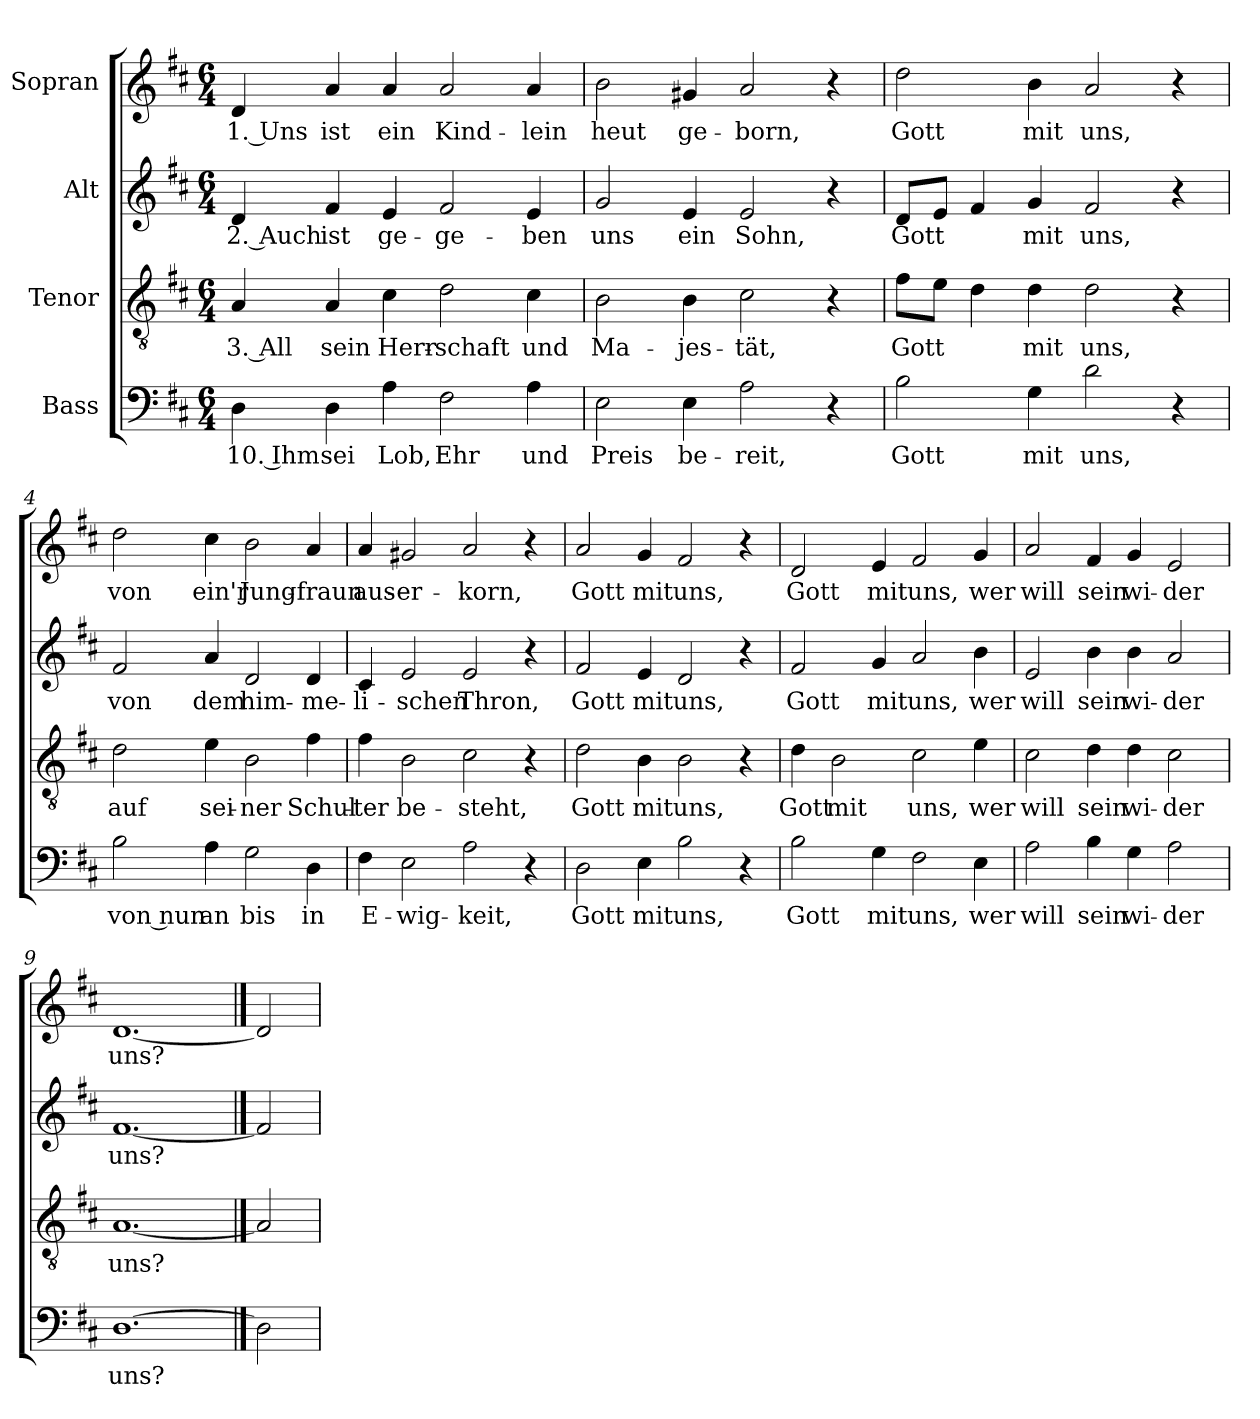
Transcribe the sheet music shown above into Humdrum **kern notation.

**kern	**text	**kern	**text	**kern	**text	**kern	**text
*part4	*part4	*part3	*part3	*part2	*part2	*part1	*part1
*staff4	*staff4	*staff3	*staff3	*staff2	*staff2	*staff1	*staff1
*I"Bass	*	*I"Tenor	*	*I"Alt	*	*I"Sopran	*
*clefF4	*	*clefGv2	*	*clefG2	*	*clefG2	*
*k[f#c#]	*	*k[f#c#]	*	*k[f#c#]	*	*k[f#c#]	*
*M6/4	*	*M6/4	*	*M6/4	*	*M6/4	*
=1	=1	=1	=1	=1	=1	=1	=1
4D\	10. Ihm	4A/	3. All	4d/	2. Auch	4d/	1. Uns
4D\	sei	4A/	sein	4f#/	ist	4a/	ist
4A\	Lob,	4c#\	Herr-	4e/	ge-	4a/	ein
2F#\	Ehr	2d\	-schaft	2f#/	-ge-	2a/	Kind-
4A\	und	4c#\	und	4e/	-ben	4a/	-lein
=2	=2	=2	=2	=2	=2	=2	=2
2E\	Preis	2B\	Ma-	2g/	uns	2b\	heut
4E\	be-	4B\	-jes-	4e/	ein	4g#X/	ge-
2A\	-reit,	2c#\	-tät,	2e/	Sohn,	2a/	-born,
4r	.	4r	.	4r	.	4r	.
=3	=3	=3	=3	=3	=3	=3	=3
2B\	Gott	8f#\L	Gott	8d/L	Gott	2dd\	Gott
.	.	8e\J	.	8e/J	.	.	.
.	.	4d\	.	4f#/	.	.	.
4G\	mit	4d\	mit	4g/	mit	4b\	mit
2d\	uns,	2d\	uns,	2f#/	uns,	2a/	uns,
4r	.	4r	.	4r	.	4r	.
!!LO:LB:g=z
=4	=4	=4	=4	=4	=4	=4	=4
2B\	von nun	2d\	auf	2f#/	von	2dd\	von
4A\	an	4e\	sei-	4a/	dem	4cc#\	-ein'r
2G\	bis	2B\	-ner	2d/	him-	2b\	Jung-
4D\	in	4f#\	Schul-	4d/	-me-	4a/	-fraun
=5	=5	=5	=5	=5	=5	=5	=5
4F#\	E-	4f#\	-ter	4c#/	-li-	4a/	aus-
2E\	-wig-	2B\	be-	2e/	-schen	2g#X/	-er-
2A\	-keit,	2c#\	-steht,	2e/	Thron,	2a/	-korn,
4r	.	4r	.	4r	.	4r	.
=6	=6	=6	=6	=6	=6	=6	=6
2D\	Gott	2d\	Gott	2f#/	Gott	2a/	Gott
4E\	mit	4B\	mit	4e/	mit	4g/	mit
2B\	uns,	2B\	uns,	2d/	uns,	2f#/	uns,
4r	.	4r	.	4r	.	4r	.
!!LO:LB:g=z
=7	=7	=7	=7	=7	=7	=7	=7
2B\	Gott	4d\	Gott	2f#/	Gott	2d/	Gott
.	.	2B\	mit	.	.	.	.
4G\	mit	.	.	4g/	mit	4e/	mit
2F#\	uns,	2c#\	uns,	2a/	uns,	2f#/	uns,
4E\	wer	4e\	wer	4b\	wer	4g/	wer
=8	=8	=8	=8	=8	=8	=8	=8
2A\	will	2c#\	will	2e/	will	2a/	will
4B\	sein	4d\	sein	4b\	sein	4f#/	sein
4G\	wi-	4d\	wi-	4b\	wi-	4g/	wi-
2A\	-der	2c#\	-der	2a/	-der	2e/	-der
=9	=9	=9	=9	=9	=9	=9	=9
[1.D	uns?	[1.A	uns?	[1.f#	uns?	[1.d	uns?
==10	==10	==10	==10	==10	==10	==10	==10
2D]	.	2A]	.	2f#]	.	2d]	.
=	=	=	=	=	=	=	=
*-	*-	*-	*-	*-	*-	*-	*-
